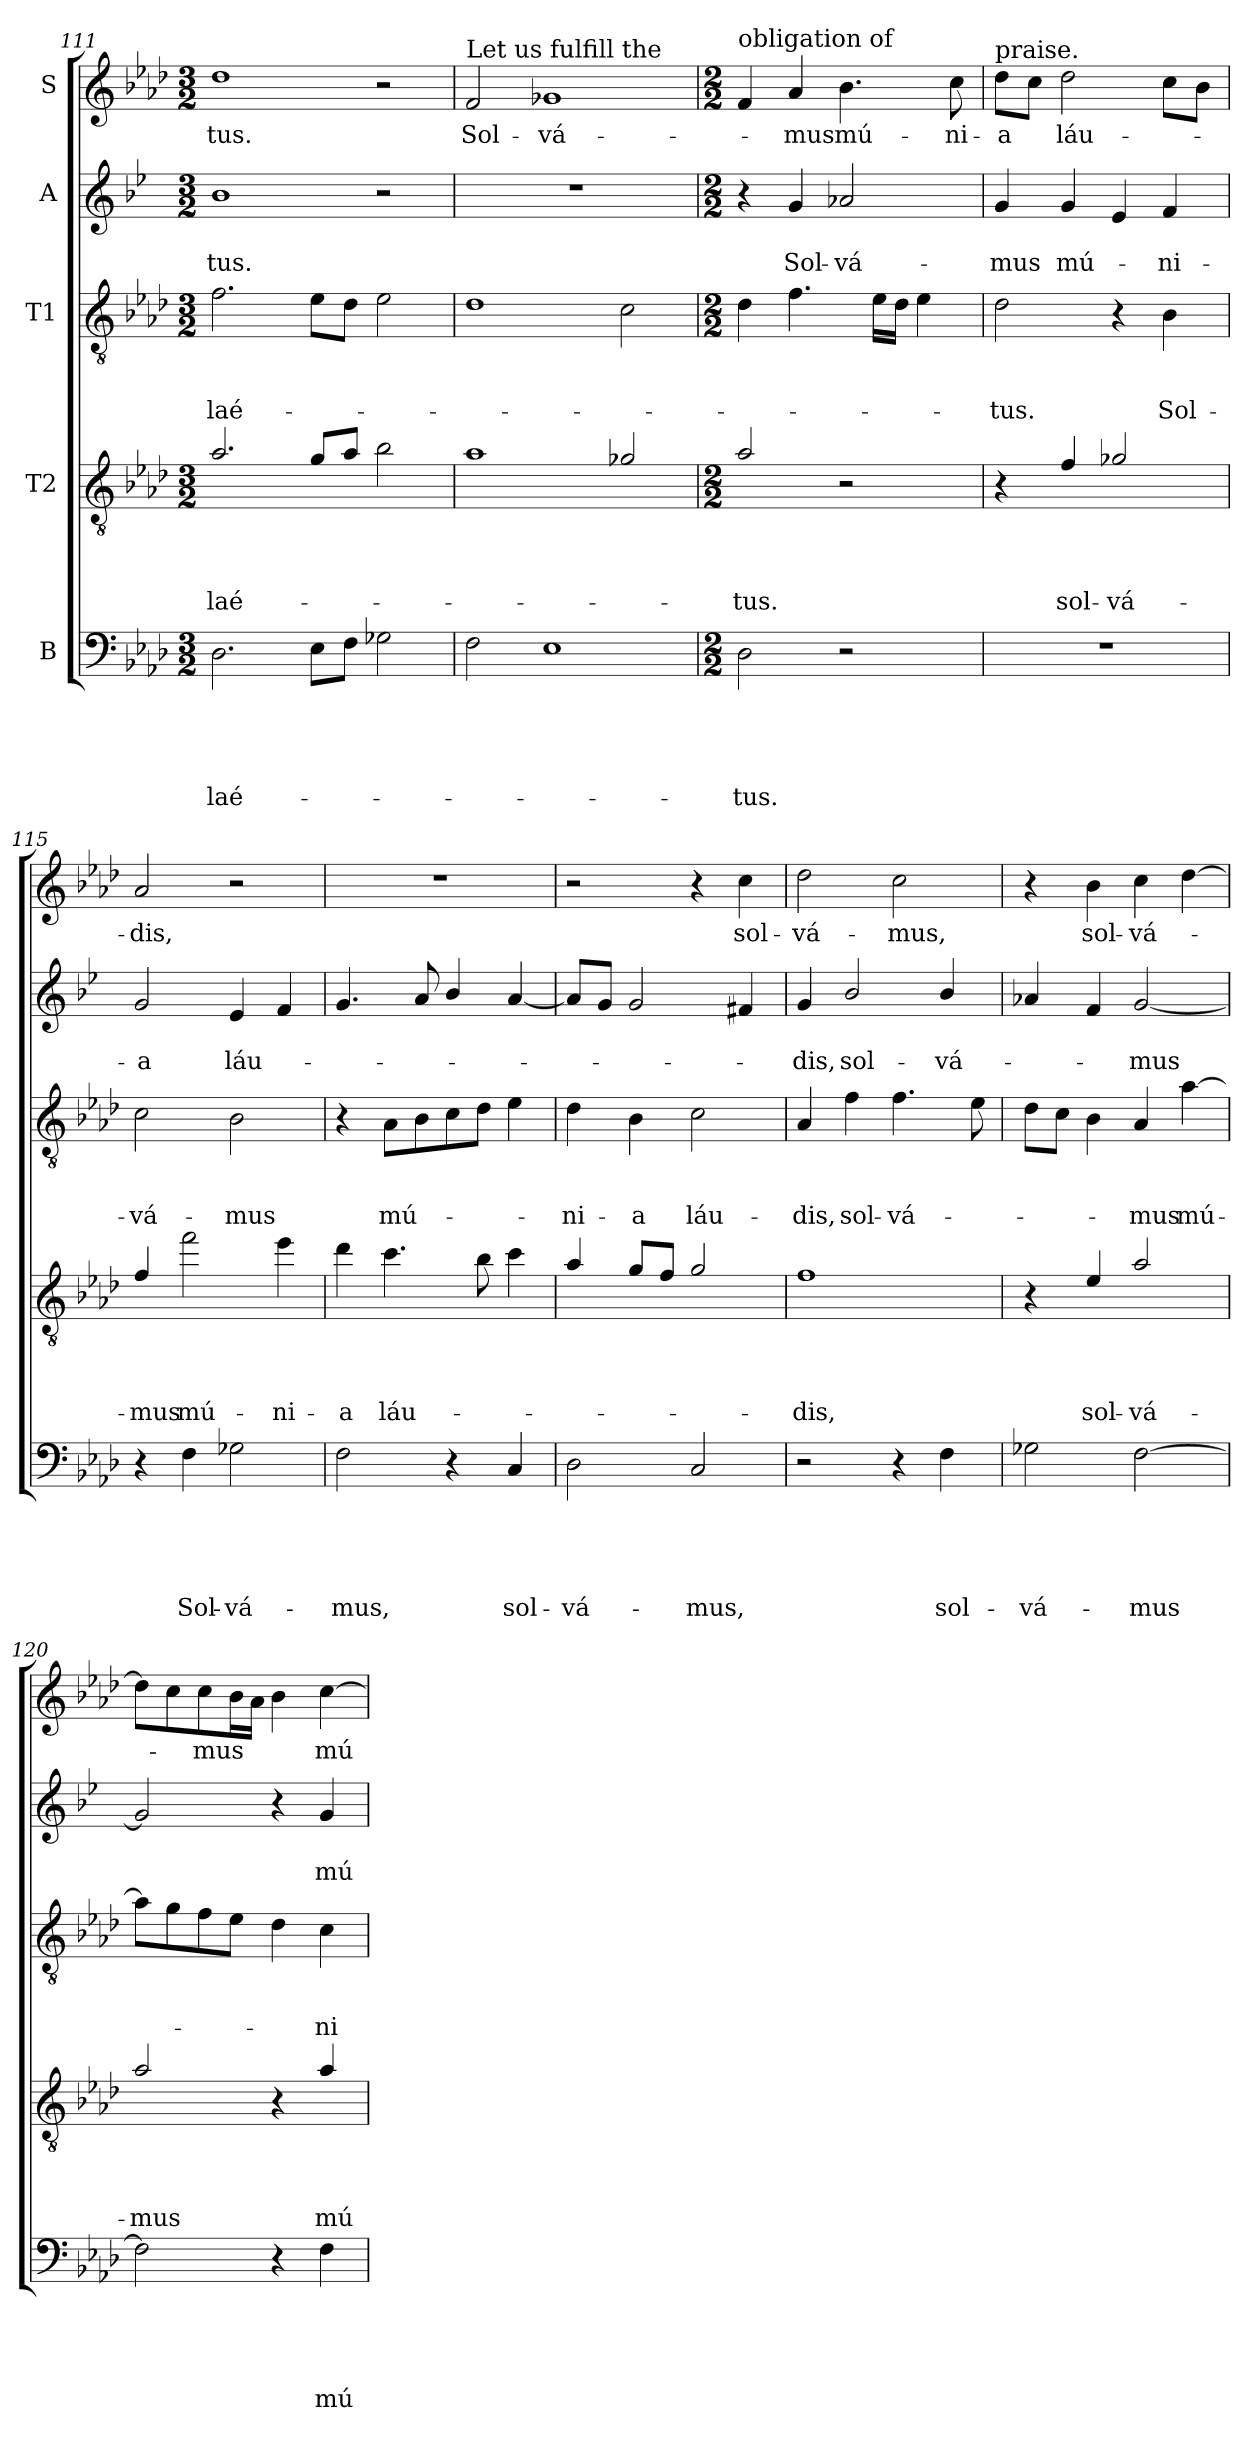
**kern	**text	**text	**text	**text	**text	**kern	**text	**text	**text	**text	**kern	**text	**text	**text	**kern	**text	**text	**kern	**text
*part5	*part5	*part5	*part5	*part5	*part5	*part4	*part4	*part4	*part4	*part4	*part3	*part3	*part3	*part3	*part2	*part2	*part2	*part1	*part1
*staff5	*staff5	*staff5	*staff5	*staff5	*staff5	*staff4	*staff4	*staff4	*staff4	*staff4	*staff3	*staff3	*staff3	*staff3	*staff2	*staff2	*staff2	*staff1	*staff1
*I"B	*	*	*	*	*	*I"T2	*	*	*	*	*I"T1	*	*	*	*I"A	*	*	*I"S	*
*clefF4	*	*	*	*	*	*clefGv2	*	*	*	*	*clefGv2	*	*	*	*clefG2	*	*	*clefG2	*
*	*	*	*	*	*	*ITrd8c14	*	*	*	*	*	*	*	*	*ITrd1c2	*	*	*	*
*k[b-e-a-d-]	*	*	*	*	*	*k[b-e-a-d-]	*	*	*	*	*k[b-e-a-d-]	*	*	*	*k[b-e-a-d-]	*	*	*k[b-e-a-d-]	*
*A-:	*	*	*	*	*	*A-:	*	*	*	*	*A-:	*	*	*	*A-:	*	*	*A-:	*
*M3/2	*	*	*	*	*	*M3/2	*	*	*	*	*M3/2	*	*	*	*M3/2	*	*	*M3/2	*
=111	=111	=111	=111	=111	=111	=111	=111	=111	=111	=111	=111	=111	=111	=111	=111	=111	=111	=111	=111
!	!	!	!	!	!LO:LY:b	!	!	!	!	!LO:LY:b	!	!	!	!LO:LY:b	!	!	!LO:LY:b	!	!LO:LY:b
2.D-\	.	.	.	.	laé-	2.A-/	.	.	.	laé-	2.f\	.	.	laé-	1a-	.	-tus.	1dd-	-tus.
8E-\L	.	.	.	.	.	8G/L	.	.	.	.	8e-\L	.	.	.	.	.	.	.	.
8F\J	.	.	.	.	.	8A-/J	.	.	.	.	8d-\J	.	.	.	.	.	.	.	.
2G-\	.	.	.	.	.	2B-\	.	.	.	.	2e-\	.	.	.	2r	.	.	2r	.
=112	=112	=112	=112	=112	=112	=112	=112	=112	=112	=112	=112	=112	=112	=112	=112	=112	=112	=112	=112
!	!	!	!	!	!	!	!	!	!	!	!	!	!	!	!	!	!	!LO:TX:a:t=Let us fulfill the	!
!	!	!	!	!	!	!	!	!	!	!	!	!	!	!	!	!	!	!	!LO:LY:b
2F\	.	.	.	.	.	1A-	.	.	.	.	1d-	.	.	.	1.r	.	.	2f/	Sol-
!	!	!	!	!	!	!	!	!	!	!	!	!	!	!	!	!	!	!	!LO:LY:b
1E-	.	.	.	.	.	.	.	.	.	.	.	.	.	.	.	.	.	1g-	-vá-
.	.	.	.	.	.	2G-/	.	.	.	.	2c\	.	.	.	.	.	.	.	.
!!LO:LB:g=z
=113	=113	=113	=113	=113	=113	=113	=113	=113	=113	=113	=113	=113	=113	=113	=113	=113	=113	=113	=113
*M2/2	*	*	*	*	*	*M2/2	*	*	*	*	*M2/2	*	*	*	*M2/2	*	*	*M2/2	*
!	!	!	!	!	!	!	!	!	!	!	!	!	!	!	!	!	!	!LO:TX:a:t=obligation of	!
!	!	!	!	!	!LO:LY:b	!	!	!	!	!LO:LY:b	!	!	!	!	!	!	!	!	!
2D-\	.	.	.	.	-tus.	2A-/	.	.	.	-tus.	4d-\	.	.	.	4r	.	.	4f/	.
!	!	!	!	!	!	!	!	!	!	!	!	!	!	!	!	!	!LO:LY:b	!	!LO:LY:b
.	.	.	.	.	.	.	.	.	.	.	4.f\	.	.	.	4f/	.	Sol-	4a-/	-mus
!	!	!	!	!	!	!	!	!	!	!	!	!	!	!	!	!	!LO:LY:b	!	!LO:LY:b
2r	.	.	.	.	.	2r	.	.	.	.	.	.	.	.	2g-X/	.	-vá-	4.b-\	mú-
.	.	.	.	.	.	.	.	.	.	.	16e-\LL	.	.	.	.	.	.	.	.
.	.	.	.	.	.	.	.	.	.	.	16d-\JJ	.	.	.	.	.	.	.	.
.	.	.	.	.	.	.	.	.	.	.	4e-\	.	.	.	.	.	.	.	.
!	!	!	!	!	!	!	!	!	!	!	!	!	!	!	!	!	!	!	!LO:LY:b
.	.	.	.	.	.	.	.	.	.	.	.	.	.	.	.	.	.	8cc\	-ni-
=114	=114	=114	=114	=114	=114	=114	=114	=114	=114	=114	=114	=114	=114	=114	=114	=114	=114	=114	=114
!	!	!	!	!	!	!	!	!	!	!	!	!	!	!	!	!	!	!LO:TX:a:t=praise.	!
!	!	!	!	!	!	!	!	!	!	!	!	!	!	!LO:LY:b	!	!	!LO:LY:b	!	!LO:LY:b
1r	.	.	.	.	.	4r	.	.	.	.	2d-\	.	.	-tus.	4f/	.	-mus	8dd-\L	-a
.	.	.	.	.	.	.	.	.	.	.	.	.	.	.	.	.	.	8cc\J	.
!	!	!	!	!	!	!	!	!	!	!LO:LY:b	!	!	!	!	!	!	!LO:LY:b	!	!LO:LY:b
.	.	.	.	.	.	4F/	.	.	.	sol-	.	.	.	.	4f/	.	mú-	2dd-\	láu-
!	!	!	!	!	!	!	!	!	!	!LO:LY:b	!	!	!	!	!	!	!	!	!
.	.	.	.	.	.	2G-X/	.	.	.	-vá-	4r	.	.	.	4d-/	.	.	.	.
!	!	!	!	!	!	!	!	!	!	!	!	!	!	!LO:LY:b	!	!	!LO:LY:b	!	!
.	.	.	.	.	.	.	.	.	.	.	4B-\	.	.	Sol-	4e-/	.	-ni-	8cc\L	.
.	.	.	.	.	.	.	.	.	.	.	.	.	.	.	.	.	.	8b-\J	.
=115	=115	=115	=115	=115	=115	=115	=115	=115	=115	=115	=115	=115	=115	=115	=115	=115	=115	=115	=115
!	!	!	!	!	!	!	!	!	!	!LO:LY:b	!	!	!	!LO:LY:b	!	!	!LO:LY:b	!	!LO:LY:b
4r	.	.	.	.	.	4F/	.	.	.	-mus	2c\	.	.	-vá-	2f/	.	-a	2a-/	-dis,
!	!	!	!	!	!LO:LY:b	!	!	!	!	!LO:LY:b	!	!	!	!	!	!	!	!	!
4F\	.	.	.	.	Sol-	2f\	.	.	.	mú-	.	.	.	.	.	.	.	.	.
!	!	!	!	!	!LO:LY:b	!	!	!	!	!	!	!	!	!LO:LY:b	!	!	!LO:LY:b	!	!
2G-\	.	.	.	.	-vá-	.	.	.	.	.	2B-\	.	.	-mus	4d-/	.	láu-	2r	.
!	!	!	!	!	!	!	!	!	!	!LO:LY:b	!	!	!	!	!	!	!	!	!
.	.	.	.	.	.	4e-\	.	.	.	-ni-	.	.	.	.	4e-/	.	.	.	.
=116	=116	=116	=116	=116	=116	=116	=116	=116	=116	=116	=116	=116	=116	=116	=116	=116	=116	=116	=116
!	!	!	!	!	!LO:LY:b	!	!	!	!	!LO:LY:b	!	!	!	!	!	!	!	!	!
2F\	.	.	.	.	-mus,	4d-\	.	.	.	-a	4r	.	.	.	4.f/	.	.	1r	.
!	!	!	!	!	!	!	!	!	!	!LO:LY:b	!	!	!	!LO:LY:b	!	!	!	!	!
.	.	.	.	.	.	4.c\	.	.	.	láu-	8A-\L	.	.	mú-	.	.	.	.	.
.	.	.	.	.	.	.	.	.	.	.	8B-\	.	.	.	8g/	.	.	.	.
4r	.	.	.	.	.	.	.	.	.	.	8c\	.	.	.	4a-/	.	.	.	.
.	.	.	.	.	.	8B-\	.	.	.	.	8d-\J	.	.	.	.	.	.	.	.
!	!	!	!	!	!LO:LY:b	!	!	!	!	!	!	!	!	!	!	!	!	!	!
4C/	.	.	.	.	sol-	4c\	.	.	.	.	4e-\	.	.	.	[4g/	.	.	.	.
=117	=117	=117	=117	=117	=117	=117	=117	=117	=117	=117	=117	=117	=117	=117	=117	=117	=117	=117	=117
!	!	!	!	!	!LO:LY:b	!	!	!	!	!	!	!	!	!LO:LY:b	!	!	!	!	!
2D-\	.	.	.	.	-vá-	4A-/	.	.	.	.	4d-\	.	.	-ni-	8g/L]	.	.	2r	.
.	.	.	.	.	.	.	.	.	.	.	.	.	.	.	8f/J	.	.	.	.
!	!	!	!	!	!	!	!	!	!	!	!	!	!	!LO:LY:b	!	!	!	!	!
.	.	.	.	.	.	8G/L	.	.	.	.	4B-\	.	.	-a	2f/	.	.	.	.
.	.	.	.	.	.	8F/J	.	.	.	.	.	.	.	.	.	.	.	.	.
!	!	!	!	!	!LO:LY:b	!	!	!	!	!	!	!	!	!LO:LY:b	!	!	!	!	!
2C/	.	.	.	.	-mus,	2G/	.	.	.	.	2c\	.	.	láu-	.	.	.	4r	.
!	!	!	!	!	!	!	!	!	!	!	!	!	!	!	!	!	!	!	!LO:LY:b
.	.	.	.	.	.	.	.	.	.	.	.	.	.	.	4e/	.	.	4cc\	sol-
!!LO:PB:g=z
=118	=118	=118	=118	=118	=118	=118	=118	=118	=118	=118	=118	=118	=118	=118	=118	=118	=118	=118	=118
!	!	!	!	!	!	!	!	!	!	!LO:LY:b	!	!	!	!LO:LY:b	!	!	!LO:LY:b	!	!LO:LY:b
2r	.	.	.	.	.	1F	.	.	.	-dis,	4A-/	.	.	-dis,	4f/	.	-dis,	2dd-\	-vá-
!	!	!	!	!	!	!	!	!	!	!	!	!	!	!LO:LY:b	!	!	!LO:LY:b	!	!
.	.	.	.	.	.	.	.	.	.	.	4f\	.	.	sol-	2a-/	.	sol-	.	.
!	!	!	!	!	!	!	!	!	!	!	!	!	!	!LO:LY:b	!	!	!	!	!LO:LY:b
4r	.	.	.	.	.	.	.	.	.	.	4.f\	.	.	-vá-	.	.	.	2cc\	-mus,
!	!	!	!	!	!LO:LY:b	!	!	!	!	!	!	!	!	!	!	!	!LO:LY:b	!	!
4F\	.	.	.	.	sol-	.	.	.	.	.	.	.	.	.	4a-/	.	-vá-	.	.
.	.	.	.	.	.	.	.	.	.	.	8e-\	.	.	.	.	.	.	.	.
=119	=119	=119	=119	=119	=119	=119	=119	=119	=119	=119	=119	=119	=119	=119	=119	=119	=119	=119	=119
!	!	!	!	!	!LO:LY:b	!	!	!	!	!	!	!	!	!	!	!	!	!	!
2G-\	.	.	.	.	-vá-	4r	.	.	.	.	8d-\L	.	.	.	4g-X/	.	.	4r	.
.	.	.	.	.	.	.	.	.	.	.	8c\J	.	.	.	.	.	.	.	.
!	!	!	!	!	!	!	!	!	!	!LO:LY:b	!	!	!	!	!	!	!	!	!LO:LY:b
.	.	.	.	.	.	4E-/	.	.	.	sol-	4B-\	.	.	.	4e-/	.	.	4b-\	sol-
!	!	!	!	!	!LO:LY:b	!	!	!	!	!LO:LY:b	!	!	!	!LO:LY:b	!	!	!LO:LY:b	!	!LO:LY:b
[2F\	.	.	.	.	-mus	2A-/	.	.	.	-vá-	4A-/	.	.	-mus	[2f/	.	-mus	4cc\	-vá-
!	!	!	!	!	!	!	!	!	!	!	!	!	!	!LO:LY:b	!	!	!	!	!
.	.	.	.	.	.	.	.	.	.	.	[4a-\	.	.	mú-	.	.	.	[4dd-\	.
=120	=120	=120	=120	=120	=120	=120	=120	=120	=120	=120	=120	=120	=120	=120	=120	=120	=120	=120	=120
!	!	!	!	!	!	!	!	!	!	!LO:LY:b	!	!	!	!	!	!	!	!	!
2F\]	.	.	.	.	.	2A-/	.	.	.	-mus	8a-\L]	.	.	.	2f/]	.	.	8dd-\L]	.
.	.	.	.	.	.	.	.	.	.	.	8g\	.	.	.	.	.	.	8cc\	.
!	!	!	!	!	!	!	!	!	!	!	!	!	!	!	!	!	!	!	!LO:LY:b
.	.	.	.	.	.	.	.	.	.	.	8f\	.	.	.	.	.	.	8cc\	-mus
.	.	.	.	.	.	.	.	.	.	.	8e-\J	.	.	.	.	.	.	16b-\L	.
.	.	.	.	.	.	.	.	.	.	.	.	.	.	.	.	.	.	16a-\JJ	.
4r	.	.	.	.	.	4r	.	.	.	.	4d-\	.	.	.	4r	.	.	4b-\	.
!	!	!	!	!	!LO:LY:b	!	!	!	!	!LO:LY:b	!	!	!	!LO:LY:b	!	!	!LO:LY:b	!	!LO:LY:b
4F\	.	.	.	.	mú-	4A-/	.	.	.	mú-	4c\	.	.	-ni-	4f/	.	mú-	[4cc\	mú-
=	=	=	=	=	=	=	=	=	=	=	=	=	=	=	=	=	=	=	=
*-	*-	*-	*-	*-	*-	*-	*-	*-	*-	*-	*-	*-	*-	*-	*-	*-	*-	*-	*-
